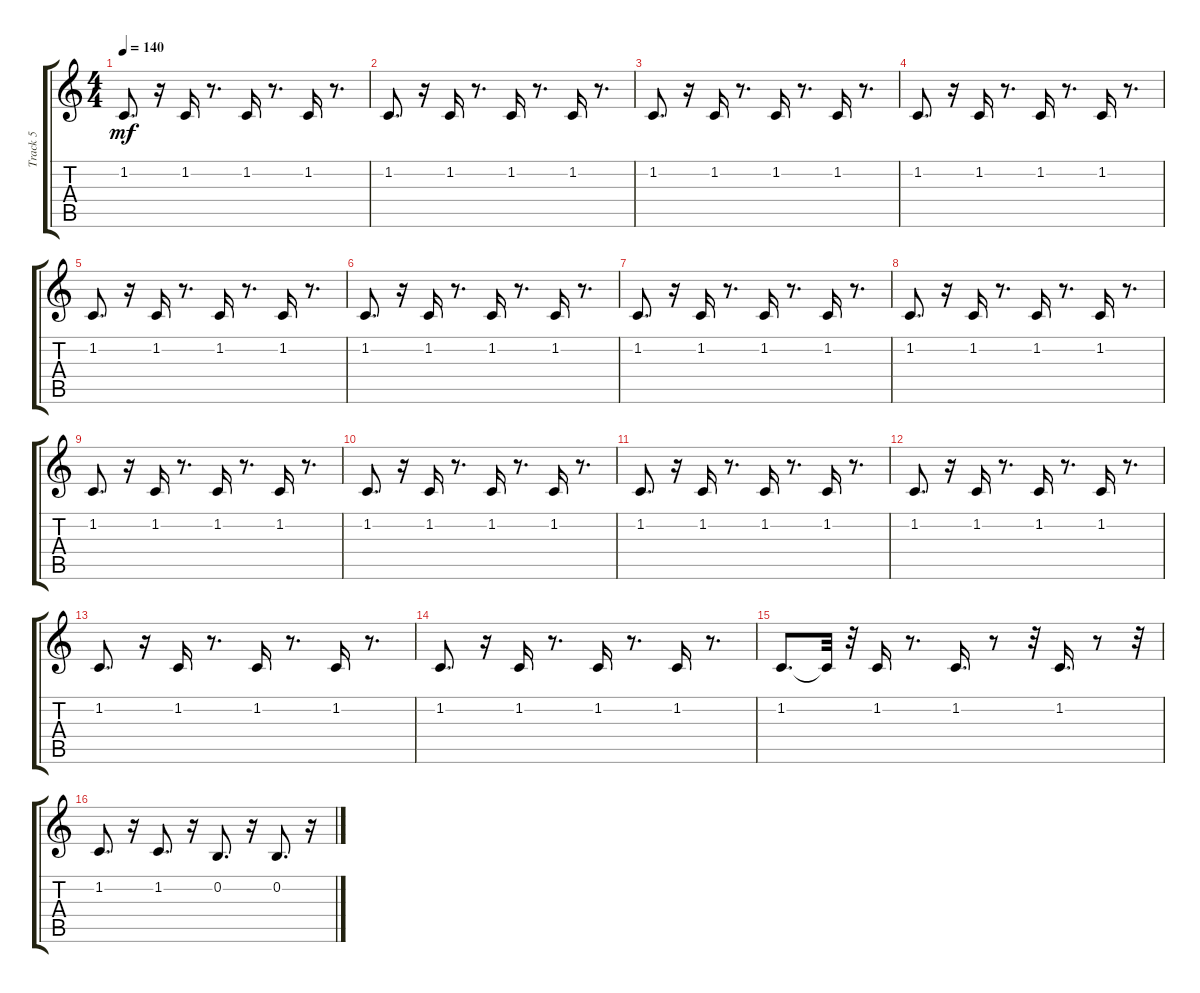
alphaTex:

\track ("Track 5" "Track 5") {instrument cello}
\staff {score tabs}
\tuning (E4 B3 G3 D3 A2 E2) {hide}
\ts (4 4)
\tempo 140
\clef g2
\ks c
1.2.8{d dy mf} r.16 1.2.16 r.8{d} 1.2.16 r.8{d} 1.2.16 r.8{d} |
1.2.8{d} r.16 1.2.16 r.8{d} 1.2.16 r.8{d} 1.2.16 r.8{d} |
1.2.8{d} r.16 1.2.16 r.8{d} 1.2.16 r.8{d} 1.2.16 r.8{d} |
1.2.8{d} r.16 1.2.16 r.8{d} 1.2.16 r.8{d} 1.2.16 r.8{d} |
1.2.8{d} r.16 1.2.16 r.8{d} 1.2.16 r.8{d} 1.2.16 r.8{d} |
1.2.8{d} r.16 1.2.16 r.8{d} 1.2.16 r.8{d} 1.2.16 r.8{d} |
1.2.8{d} r.16 1.2.16 r.8{d} 1.2.16 r.8{d} 1.2.16 r.8{d} |
1.2.8{d} r.16 1.2.16 r.8{d} 1.2.16 r.8{d} 1.2.16 r.8{d} |
1.2.8{d} r.16 1.2.16 r.8{d} 1.2.16 r.8{d} 1.2.16 r.8{d} |
1.2.8{d} r.16 1.2.16 r.8{d} 1.2.16 r.8{d} 1.2.16 r.8{d} |
1.2.8{d} r.16 1.2.16 r.8{d} 1.2.16 r.8{d} 1.2.16 r.8{d} |
1.2.8{d} r.16 1.2.16 r.8{d} 1.2.16 r.8{d} 1.2.16 r.8{d} |
1.2.8{d} r.16 1.2.16 r.8{d} 1.2.16 r.8{d} 1.2.16 r.8{d} |
1.2.8{d} r.16 1.2.16 r.8{d} 1.2.16 r.8{d} 1.2.16 r.8{d} |
1.2.8{d} 1.2{t}.32 r.32 1.2.16 r.8{d} 1.2.16{d} r.8 r.32 1.2.16{d} r.8 r.32 |
1.2.8{d} r.16 1.2.8{d} r.16 0.2.8{d} r.16 0.2.8{d} r.16
